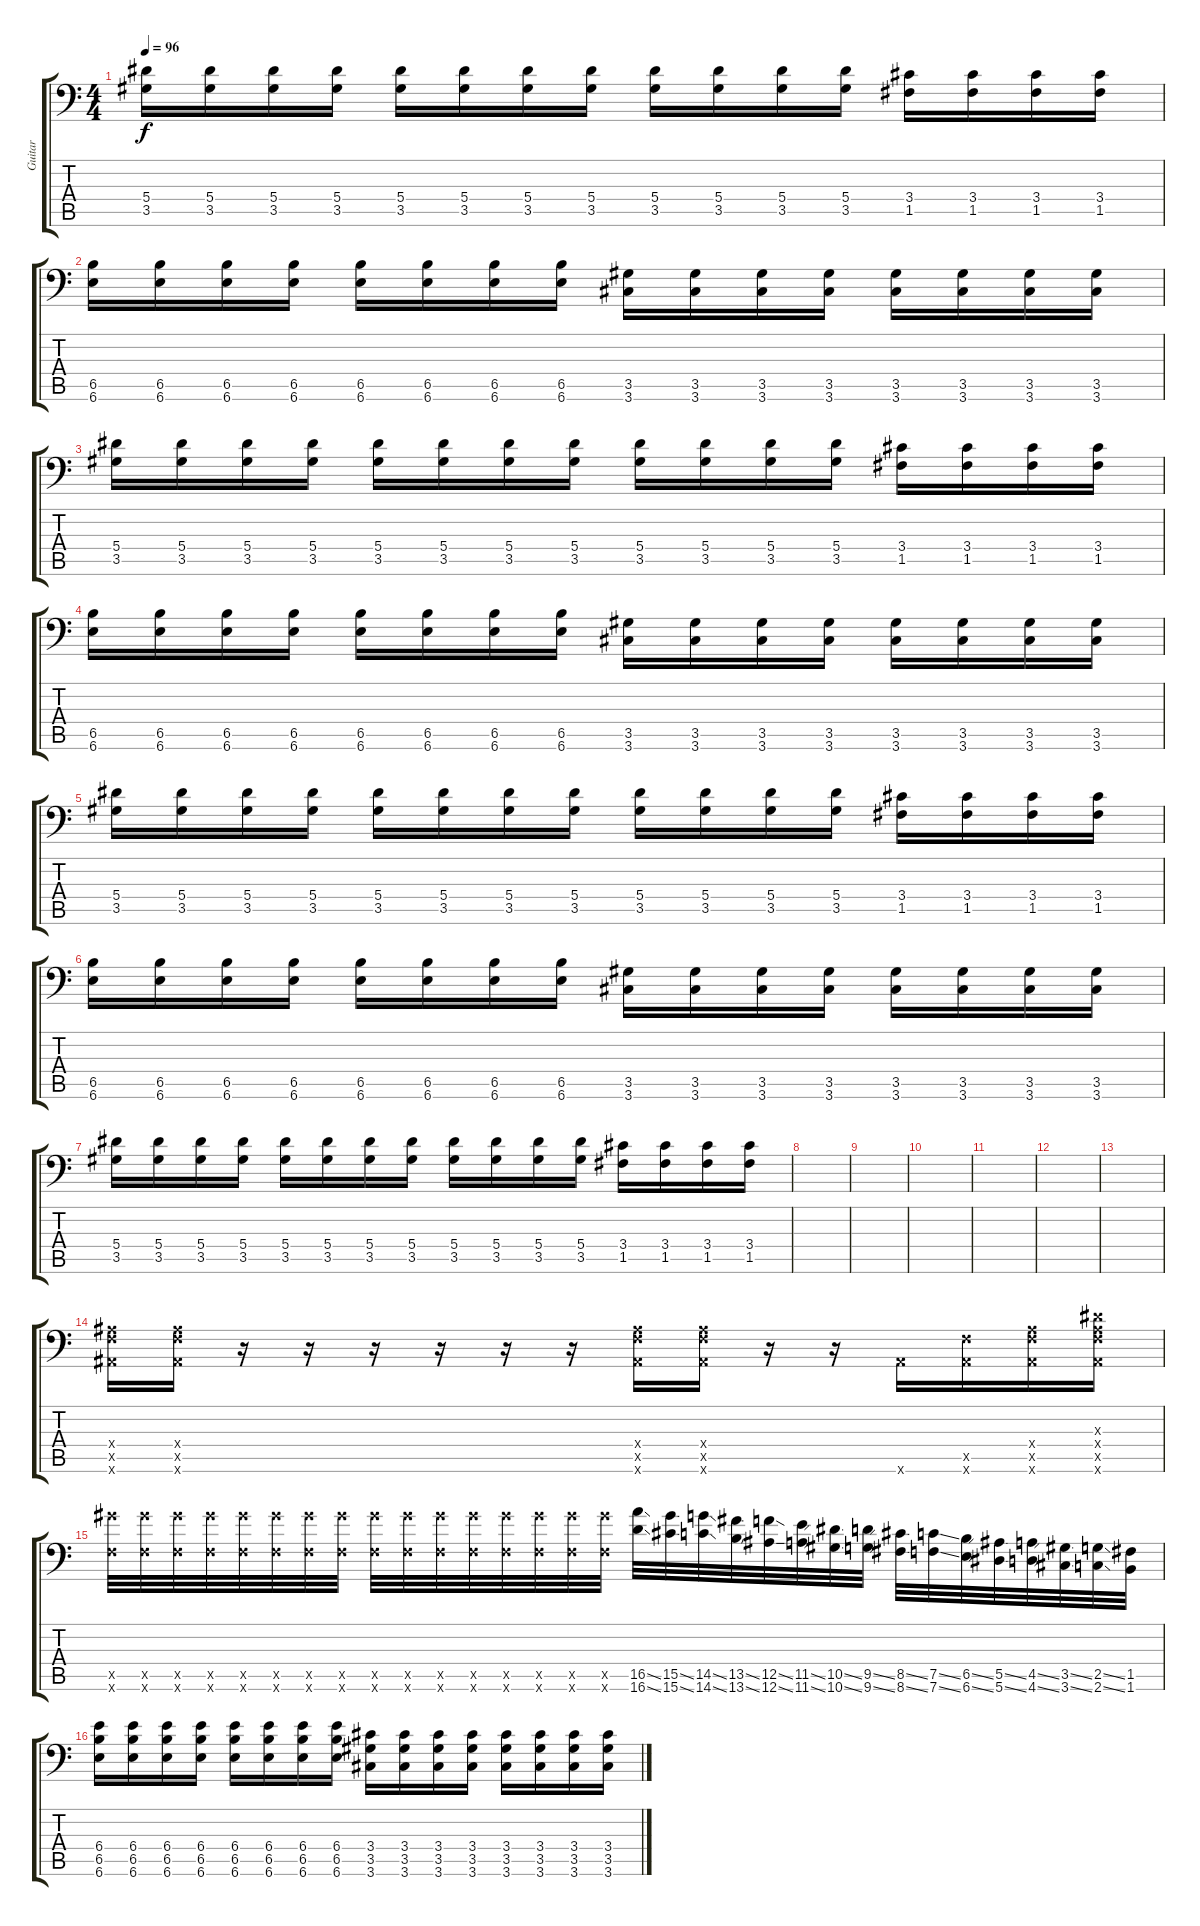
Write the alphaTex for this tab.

\track ("Guitar" "Guitar") {instrument distortionguitar}
\staff {score tabs}
\tuning (C4 G3 Eb3 Bb2 F2 Bb1) {hide}
\ts (4 4)
\tempo 96
\clef f4
\ks c
(5.4 3.5).16{dy f} (5.4 3.5).16 (5.4 3.5).16 (5.4 3.5).16 (5.4 3.5).16 (5.4 3.5).16 (5.4 3.5).16 (5.4 3.5).16 (5.4 3.5).16 (5.4 3.5).16 (5.4 3.5).16 (5.4 3.5).16 (3.4 1.5).16 (3.4 1.5).16 (3.4 1.5).16 (3.4 1.5).16 |
(6.5 6.6).16 (6.5 6.6).16 (6.5 6.6).16 (6.5 6.6).16 (6.5 6.6).16 (6.5 6.6).16 (6.5 6.6).16 (6.5 6.6).16 (3.5 3.6).16 (3.5 3.6).16 (3.5 3.6).16 (3.5 3.6).16 (3.5 3.6).16 (3.5 3.6).16 (3.5 3.6).16 (3.5 3.6).16 |
(5.4 3.5).16 (5.4 3.5).16 (5.4 3.5).16 (5.4 3.5).16 (5.4 3.5).16 (5.4 3.5).16 (5.4 3.5).16 (5.4 3.5).16 (5.4 3.5).16 (5.4 3.5).16 (5.4 3.5).16 (5.4 3.5).16 (3.4 1.5).16 (3.4 1.5).16 (3.4 1.5).16 (3.4 1.5).16 |
(6.5 6.6).16 (6.5 6.6).16 (6.5 6.6).16 (6.5 6.6).16 (6.5 6.6).16 (6.5 6.6).16 (6.5 6.6).16 (6.5 6.6).16 (3.5 3.6).16 (3.5 3.6).16 (3.5 3.6).16 (3.5 3.6).16 (3.5 3.6).16 (3.5 3.6).16 (3.5 3.6).16 (3.5 3.6).16 |
(5.4 3.5).16 (5.4 3.5).16 (5.4 3.5).16 (5.4 3.5).16 (5.4 3.5).16 (5.4 3.5).16 (5.4 3.5).16 (5.4 3.5).16 (5.4 3.5).16 (5.4 3.5).16 (5.4 3.5).16 (5.4 3.5).16 (3.4 1.5).16 (3.4 1.5).16 (3.4 1.5).16 (3.4 1.5).16 |
(6.5 6.6).16 (6.5 6.6).16 (6.5 6.6).16 (6.5 6.6).16 (6.5 6.6).16 (6.5 6.6).16 (6.5 6.6).16 (6.5 6.6).16 (3.5 3.6).16 (3.5 3.6).16 (3.5 3.6).16 (3.5 3.6).16 (3.5 3.6).16 (3.5 3.6).16 (3.5 3.6).16 (3.5 3.6).16 |
(5.4 3.5).16 (5.4 3.5).16 (5.4 3.5).16 (5.4 3.5).16 (5.4 3.5).16 (5.4 3.5).16 (5.4 3.5).16 (5.4 3.5).16 (5.4 3.5).16 (5.4 3.5).16 (5.4 3.5).16 (5.4 3.5).16 (3.4 1.5).16 (3.4 1.5).16 (3.4 1.5).16 (3.4 1.5).16 |
|
|
|
|
|
|
(0.4{x} 0.5{x} 0.6{x}).16 (0.4{x} 0.5{x} 0.6{x}).16 r.16 r.16 r.16 r.16 r.16 r.16 (0.4{x} 0.5{x} 0.6{x}).16 (0.4{x} 0.5{x} 0.6{x}).16 r.16 r.16 0.6{x}.16 (0.5{x} 0.6{x}).16 (0.4{x} 0.5{x} 0.6{x}).16 (0.3{x} 0.4{x} 0.5{x} 0.6{x}).16 |
(0.5{x} 22.6{x}).32 (0.5{x} 22.6{x}).32 (0.5{x} 22.6{x}).32 (0.5{x} 22.6{x}).32 (0.5{x} 22.6{x}).32 (0.5{x} 22.6{x}).32 (0.5{x} 22.6{x}).32 (0.5{x} 22.6{x}).32 (0.5{x} 22.6{x}).32 (0.5{x} 22.6{x}).32 (0.5{x} 22.6{x}).32 (0.5{x} 22.6{x}).32 (0.5{x} 22.6{x}).32 (0.5{x} 22.6{x}).32 (0.5{x} 22.6{x}).32 (0.5{x} 22.6{x}).32 (16.5{ss} 16.6{ss}).32 (15.5{ss} 15.6{ss}).32 (14.5{ss} 14.6{ss}).32 (13.5{ss} 13.6{ss}).32 (12.5{ss} 12.6{ss}).32 (11.5{ss} 11.6{ss}).32 (10.5{ss} 10.6{ss}).32 (9.5{ss} 9.6{ss}).32 (8.5{ss} 8.6{ss}).32 (7.5{ss} 7.6{ss}).32 (6.5{ss} 6.6{ss}).32 (5.5{ss} 5.6{ss}).32 (4.5{ss} 4.6{ss}).32 (3.5{ss} 3.6{ss}).32 (2.5{ss} 2.6{ss}).32 (1.5 1.6).32 |
(6.4 6.5 6.6).16 (6.4 6.5 6.6).16 (6.4 6.5 6.6).16 (6.4 6.5 6.6).16 (6.4 6.5 6.6).16 (6.4 6.5 6.6).16 (6.4 6.5 6.6).16 (6.4 6.5 6.6).16 (3.4 3.5 3.6).16 (3.4 3.5 3.6).16 (3.4 3.5 3.6).16 (3.4 3.5 3.6).16 (3.4 3.5 3.6).16 (3.4 3.5 3.6).16 (3.4 3.5 3.6).16 (3.4 3.5 3.6).16
